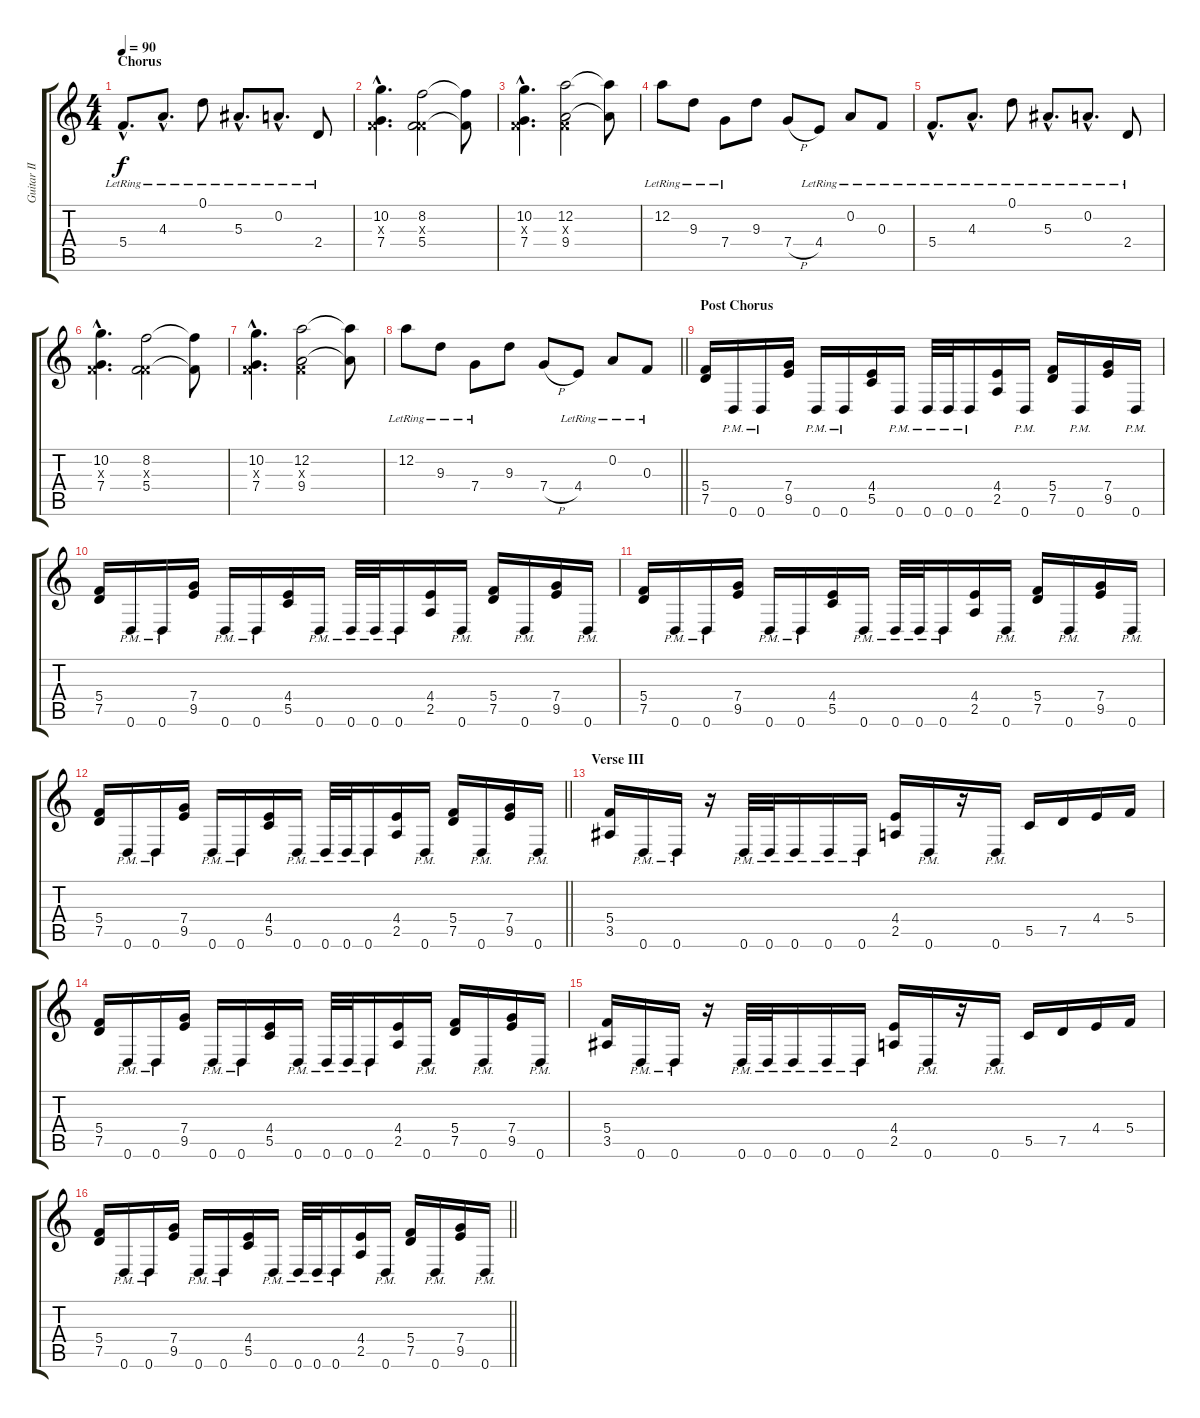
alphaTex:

\track ("Guitar II" "Guitar II") {instrument distortionguitar}
\staff {score tabs}
\tuning (D4 A3 F3 C3 G2 D2) {hide}
\ts (4 4)
\section ("" "Chorus")
\tempo 90
\clef g2
\ks c
5.4{hac lr}.8{d dy f} 4.3{hac lr}.8{d} 0.1{lr}.8 5.3{hac lr}.8{d} 0.2{hac lr}.8{d} 2.4{lr}.8 |
(10.2{hac} 0.3{hac x} 7.4{hac}).4{d} (8.2 0.3{x} 5.4).2 (8.2{t} 5.4{t}).8 |
(10.2{hac} 0.3{hac x} 7.4{hac}).4{d} (12.2 0.3{x} 9.4).2 (12.2{t} 9.4{t}).8 |
12.2{lr}.8 9.3{lr}.8 7.4{lr}.8 9.3.8 7.4{h}.8 4.4{lr}.8 0.2{lr}.8 0.3{lr}.8 |
5.4{hac lr}.8{d} 4.3{hac lr}.8{d} 0.1{lr}.8 5.3{hac lr}.8{d} 0.2{hac lr}.8{d} 2.4{lr}.8 |
(10.2{hac} 0.3{hac x} 7.4{hac}).4{d} (8.2 0.3{x} 5.4).2 (8.2{t} 5.4{t}).8 |
(10.2{hac} 0.3{hac x} 7.4{hac}).4{d} (12.2 0.3{x} 9.4).2 (12.2{t} 9.4{t}).8 |
\barLineRight lightlight
12.2{lr}.8 9.3{lr}.8 7.4{lr}.8 9.3.8 7.4{h}.8 4.4{lr}.8 0.2{lr}.8 0.3{lr}.8 |
\section ("" "Post Chorus")
(5.4 7.5).16 0.6{pm}.16 0.6{pm}.16 (7.4 9.5).16 0.6{pm}.16 0.6{pm}.16 (4.4 5.5).16 0.6{pm}.16 0.6{pm}.32 0.6{pm}.32 0.6{pm}.16 (4.4 2.5).16 0.6{pm}.16 (5.4 7.5).16 0.6{pm}.16 (7.4 9.5).16 0.6{pm}.16 |
(5.4 7.5).16 0.6{pm}.16 0.6{pm}.16 (7.4 9.5).16 0.6{pm}.16 0.6{pm}.16 (4.4 5.5).16 0.6{pm}.16 0.6{pm}.32 0.6{pm}.32 0.6{pm}.16 (4.4 2.5).16 0.6{pm}.16 (5.4 7.5).16 0.6{pm}.16 (7.4 9.5).16 0.6{pm}.16 |
(5.4 7.5).16 0.6{pm}.16 0.6{pm}.16 (7.4 9.5).16 0.6{pm}.16 0.6{pm}.16 (4.4 5.5).16 0.6{pm}.16 0.6{pm}.32 0.6{pm}.32 0.6{pm}.16 (4.4 2.5).16 0.6{pm}.16 (5.4 7.5).16 0.6{pm}.16 (7.4 9.5).16 0.6{pm}.16 |
\barLineRight lightlight
(5.4 7.5).16 0.6{pm}.16 0.6{pm}.16 (7.4 9.5).16 0.6{pm}.16 0.6{pm}.16 (4.4 5.5).16 0.6{pm}.16 0.6{pm}.32 0.6{pm}.32 0.6{pm}.16 (4.4 2.5).16 0.6{pm}.16 (5.4 7.5).16 0.6{pm}.16 (7.4 9.5).16 0.6{pm}.16 |
\section ("" "Verse III")
(5.4 3.5).16 0.6{pm}.16 0.6{pm}.16 r.16 0.6{pm}.32 0.6{pm}.32 0.6{pm}.16 0.6{pm}.16 0.6{pm}.16 (4.4 2.5).16 0.6{pm}.16 r.16 0.6{pm}.16 5.5.16 7.5.16 4.4.16 5.4.16 |
(5.4 7.5).16 0.6{pm}.16 0.6{pm}.16 (7.4 9.5).16 0.6{pm}.16 0.6{pm}.16 (4.4 5.5).16 0.6{pm}.16 0.6{pm}.32 0.6{pm}.32 0.6{pm}.16 (4.4 2.5).16 0.6{pm}.16 (5.4 7.5).16 0.6{pm}.16 (7.4 9.5).16 0.6{pm}.16 |
(5.4 3.5).16 0.6{pm}.16 0.6{pm}.16 r.16 0.6{pm}.32 0.6{pm}.32 0.6{pm}.16 0.6{pm}.16 0.6{pm}.16 (4.4 2.5).16 0.6{pm}.16 r.16 0.6{pm}.16 5.5.16 7.5.16 4.4.16 5.4.16 |
\barLineRight lightlight
(5.4 7.5).16 0.6{pm}.16 0.6{pm}.16 (7.4 9.5).16 0.6{pm}.16 0.6{pm}.16 (4.4 5.5).16 0.6{pm}.16 0.6{pm}.32 0.6{pm}.32 0.6{pm}.16 (4.4 2.5).16 0.6{pm}.16 (5.4 7.5).16 0.6{pm}.16 (7.4 9.5).16 0.6{pm}.16
